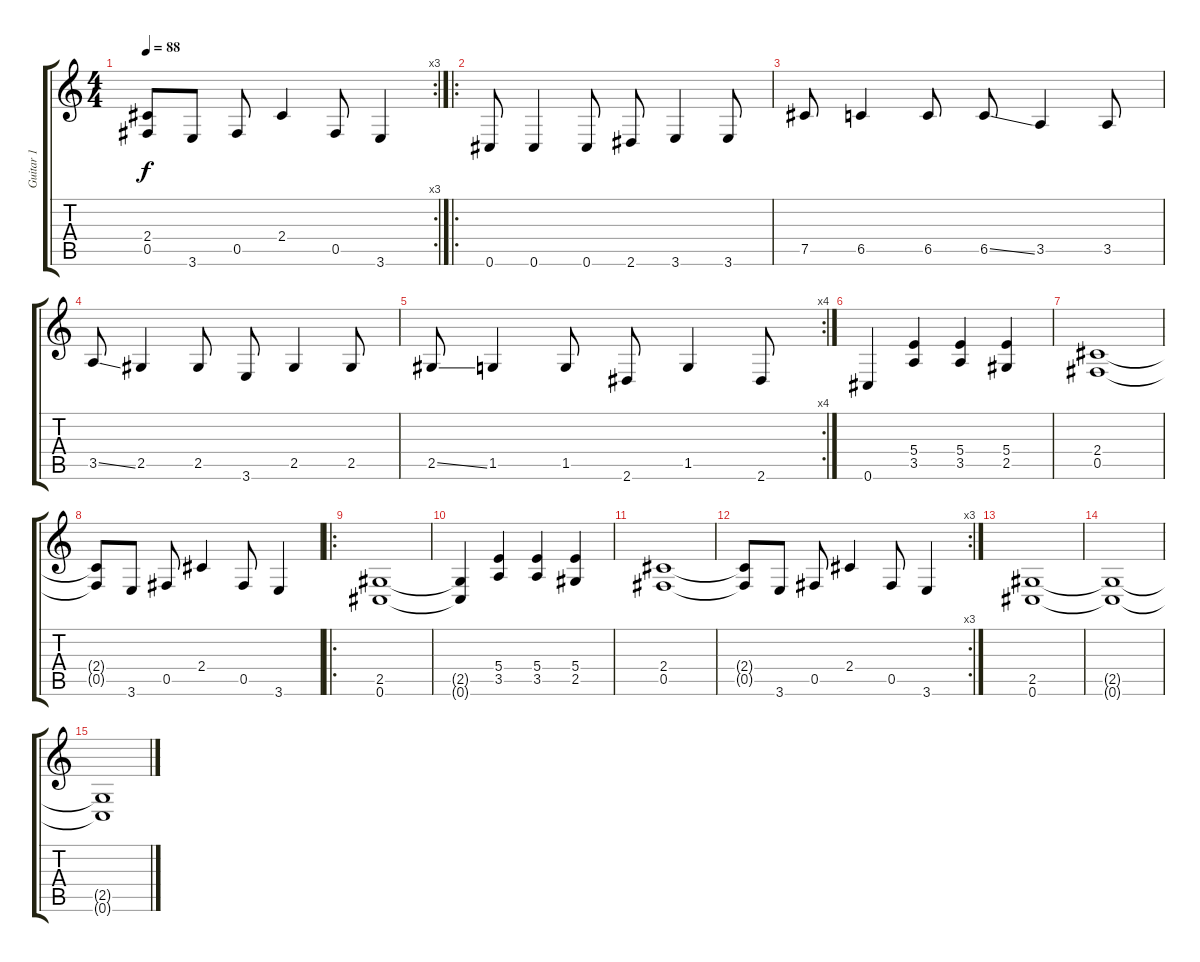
\track ("Guitar 1" "Guitar 1") {instrument acousticguitarnylon}
\staff {score tabs}
\tuning (Db4 Ab3 E3 B2 Gb2 Db2) {hide}
\rc 3
\ts (4 4)
\tempo 88
\clef g2
\ks c
(2.4{t} 0.5{t}).8{dy f} 3.6.8 0.5.8 2.4.4 0.5.8 3.6.4 |
\ro
0.6.8{instrument overdrivenguitar} 0.6.4 0.6.8 2.6.8 3.6.4 3.6.8 |
7.5.8 6.5.4 6.5.8 6.5{ss}.8 3.5.4 3.5.8 |
3.5{ss}.8 2.5.4 2.5.8 3.6.8 2.5.4 2.5.8 |
\rc 4
2.5{ss}.8 1.5.4 1.5.8 2.6.8 1.5.4 2.6.8 |
0.6.4 (5.4 3.5).4{instrument overdrivenguitar} (5.4 3.5).4 (5.4 2.5).4 |
(2.4 0.5).1 |
(2.4{t} 0.5{t}).8 3.6.8 0.5.8 2.4.4 0.5.8 3.6.4 |
\ro
(2.5 0.6).1{instrument overdrivenguitar} |
(2.5{t} 0.6{t}).4 (5.4 3.5).4 (5.4 3.5).4 (5.4 2.5).4 |
(2.4 0.5).1 |
\rc 3
(2.4{t} 0.5{t}).8 3.6.8 0.5.8 2.4.4 0.5.8 3.6.4 |
(2.5 0.6).1 |
(2.5{t} 0.6{t}).1{volume 0} |
(2.5{t} 0.6{t}).1
